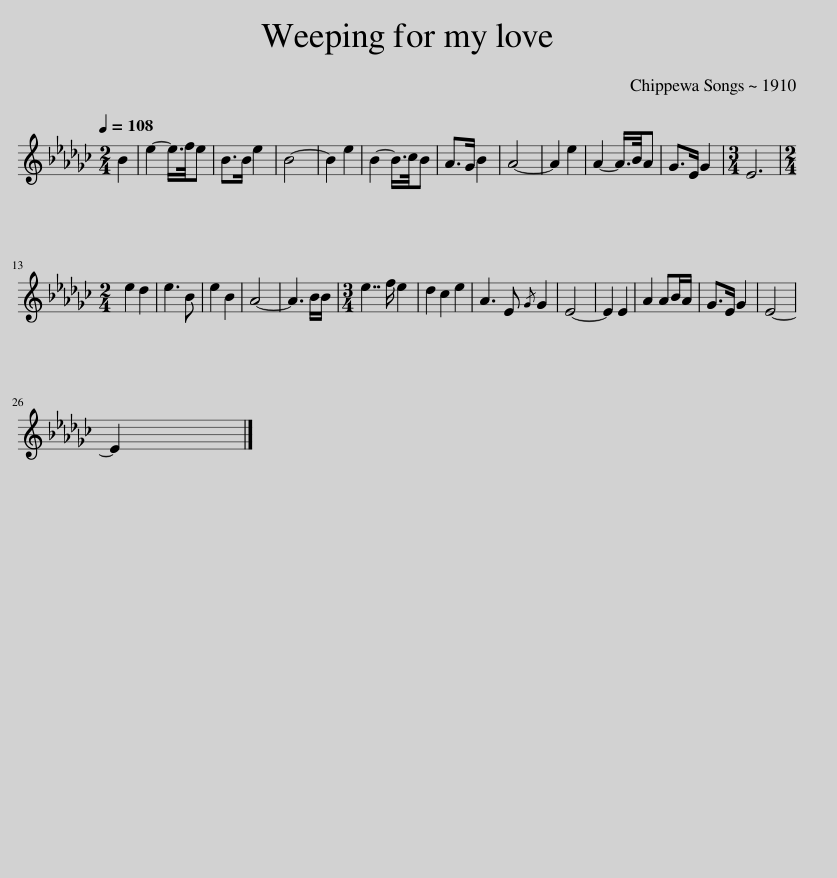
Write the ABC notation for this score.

X:1
L:1/8
Q:1/4=108
M:2/4
I:linebreak $
K:Gb
V:1 treble
V:1
 B2 | e2- e/>f/e | B>B e2 | B4- | B2 e2 | %5
 B2- B/>c/B | A>G B2 | A4- | A2 e2 | A2- A/>B/A | %10
 G>E G2 |[M:3/4] E6 |$[M:2/4] e2 d2 | e3 B | e2 B2 | %15
 A4- | A3 B/B/ |[M:3/4] e7/2 f/ e2 | d2 c2 e2 | A3 E{/G} G2 | %20
 E4- | E2 E2 | A2 AB/A/ | G>E G2 | E4- |$ %25
 E2 |] %26
